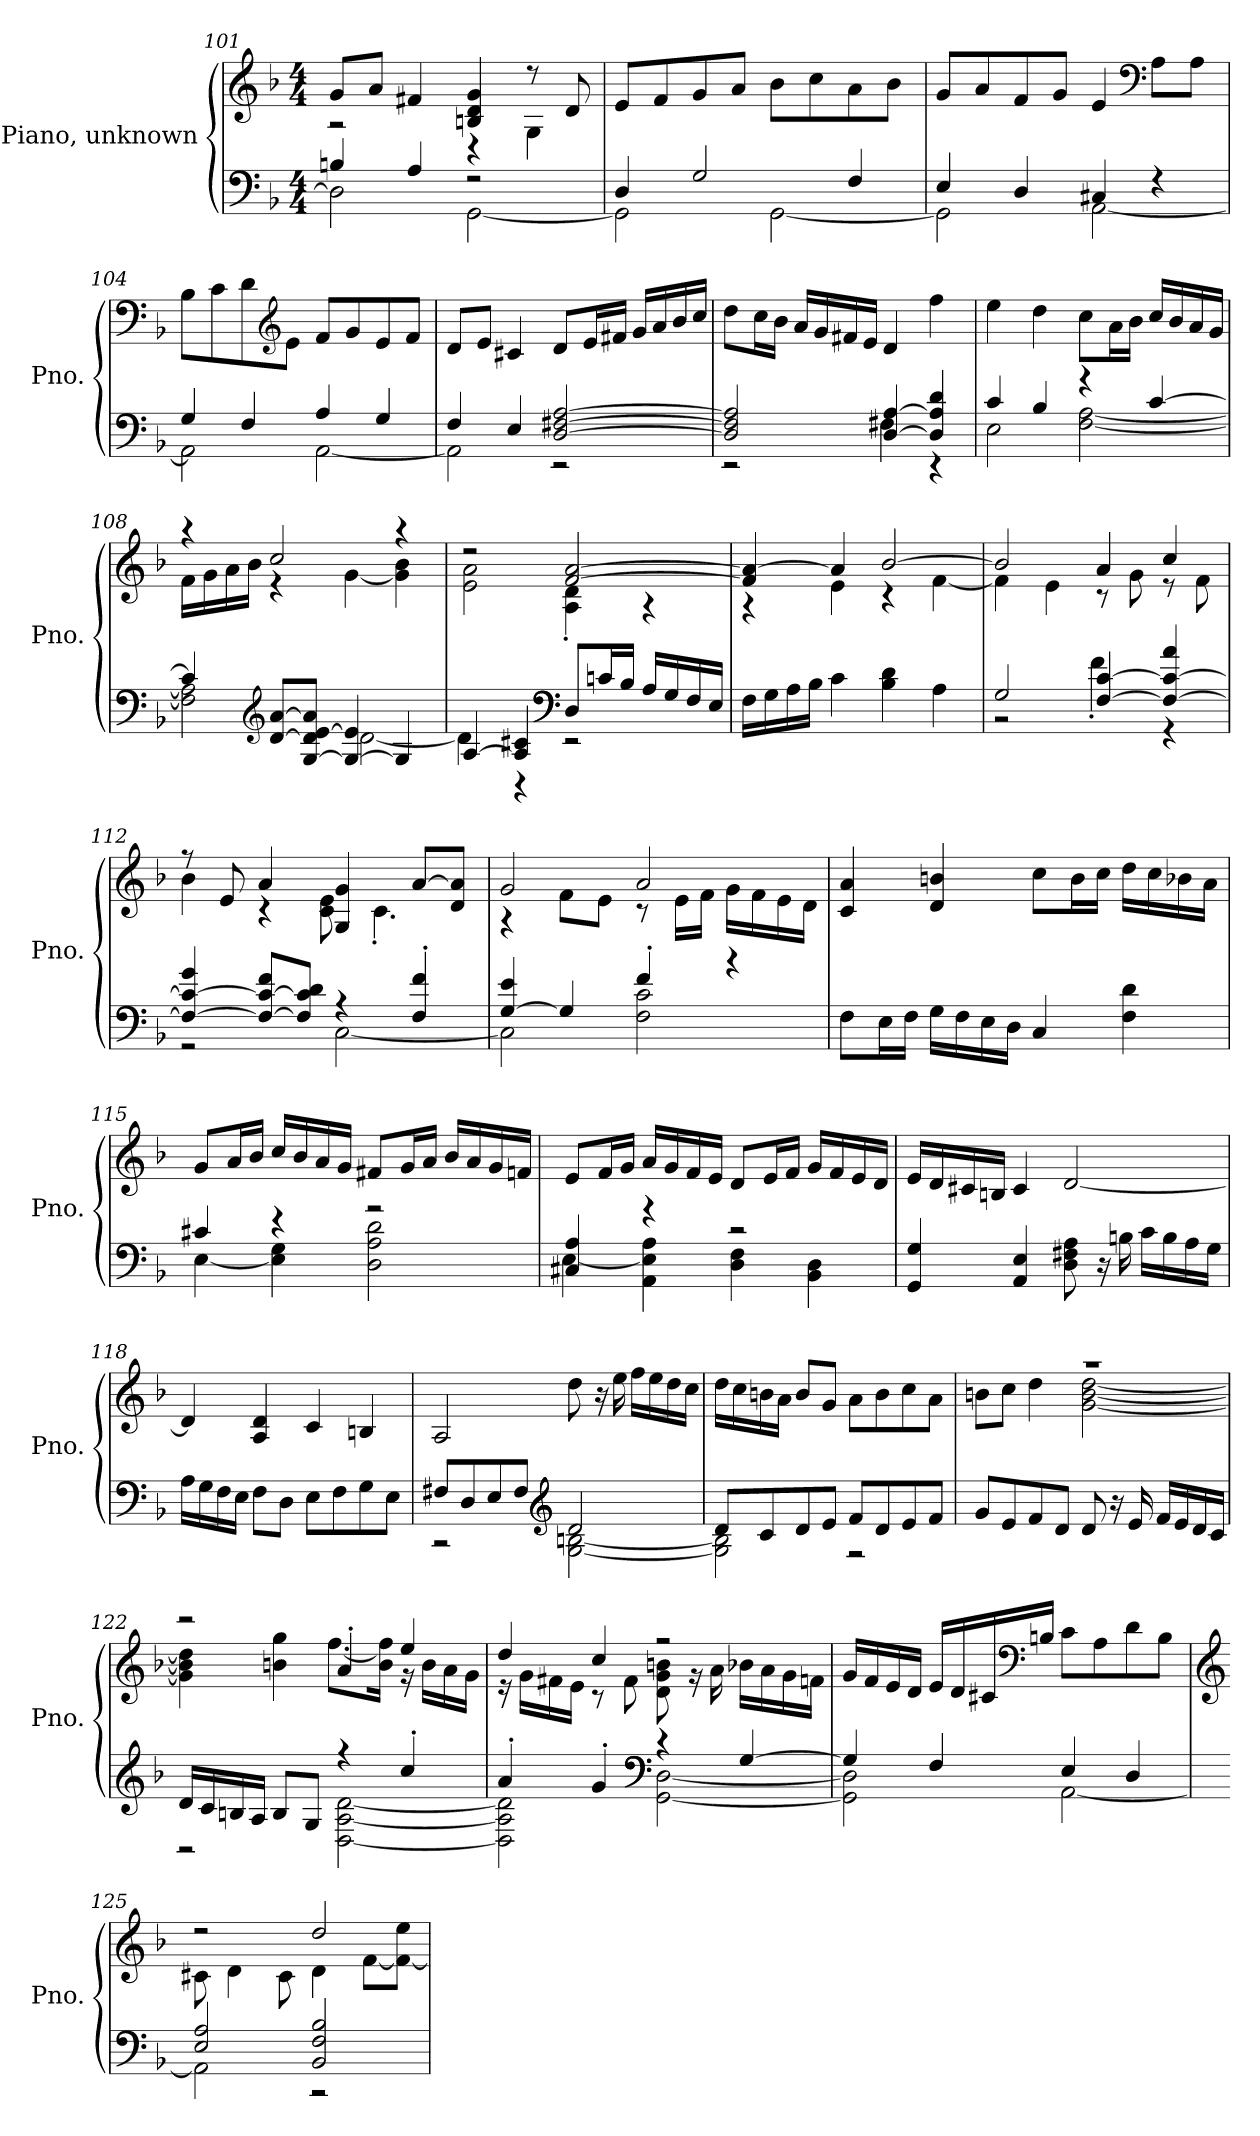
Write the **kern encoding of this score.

**kern	**kern
*part1	*part1
*staff2	*staff1
*I"Piano, unknown	*
*I'Pno.	*
*clefF4	*clefG2
*k[b-]	*k[b-]
*M4/4	*M4/4
=101	=101
*^	*^
4Bn/	2D\]	8g/L	2r
.	.	8a/J	.
4A/	.	4f#X/	.
2r	[2GG\	4Bn/ 4d/ 4g/	4r
.	.	8r	4G\
.	.	8d/	.
*	*	*v	*v
=102	=102	=102
4D/	2GG\]	8e/L
.	.	8f/
2G/	.	8g/
.	.	8a/J
.	[2GG\	8b-\L
.	.	8cc\
4F/	.	8a\
.	.	8b-\J
=103	=103	=103
4E/	2GG\]	8g/L
.	.	8a/
4D/	.	8f/
.	.	8g/J
4C#X/	[2AA\	4e/
*	*	*clefF4
4r	.	8A\L
.	.	8A\J
!!LO:PB:g=z
=104	=104	=104
4G/	2AA\]	8B-\L
.	.	8c\
4F/	.	8d\
*	*	*clefG2
.	.	8e\J
4A/	[2AA\	8f/L
.	.	8g/
4G/	.	8e/
.	.	8f/J
=105	=105	=105
4F/	2AA\]	8d/L
.	.	8e/J
4E/	.	4c#X/
[2D/ [2F#X/ [2A/	2r	8d/L
.	.	16e/L
.	.	16f#X/JJ
.	.	16g/LL
.	.	16a/
.	.	16b-/
.	.	16cc/JJ
=106	=106	=106
2D/] 2F#/] 2A/]	2r	8dd\L
.	.	16cc\L
.	.	16b-\JJ
.	.	16a/LL
.	.	16g/
.	.	16f#X/
.	.	16e/JJ
[4D/ [4A/	4F#X\	4d/
4D/] 4A/] 4d/	4r	4ff\
=107	=107	=107
4c/	2E\	4ee\
4B-/	.	4dd\
4r	[2F\ [2A\	8cc\L
.	.	16a\L
.	.	16b-\JJ
[4c/	.	16cc/LL
.	.	16b-/
.	.	16a/
.	.	16g/JJ
!!LO:LB:g=z
=108	=108	=108
*	*	*^
4c/]	2F\] 2A\]	4r	16f\LL
.	.	.	16g\
.	.	.	16a\
.	.	.	16b-\JJ
*clefG2	*	*	*
[8d/ [8a/L	.	2cc/	4r
[8G/ 8d/] [8e/ 8a/]J	.	.	.
4G/_ 4e/]	[2d\	.	[4g\
4G/]	.	4r	4g\] 4b-\
=109	=109	=109	=109
[4A/	4d\]	2r	2e\ 2a\
4A/] 4c#X/	4r	.	.
*clefF4	*	*	*
8D/L	2r	[2f/ [2a/	4A\' 4d\'
16cn/L	.	.	.
16B-/JJ	.	.	.
16A/LL	.	.	4r
16G/	.	.	.
16F/	.	.	.
16E/JJ	.	.	.
*v	*v	*	*
=110	=110	=110
16F\LL	4f/] 4a/_	4r
16G\	.	.
16A\	.	.
16B-\JJ	.	.
4c\	4a/]	4e\
4B-\ 4d\	[2b-/	4r
4A\	.	[4f\
=111	=111	=111
*^	*	*
2G/	2r	2b-/]	4f\]
.	.	.	4e\
[4F/ [4c/	4f'\	4a/	8r
.	.	.	8g\
4F/_ 4c/_ 4a/	4r	4cc/	8r
.	.	.	8f\
!!LO:LB:g=z	!!
=112	=112	=112	=112
4F/_ 4c/_ 4g/	2r	8r	4b-\
.	.	8e/	.
8F/_ 8c/_ 8f/L	.	4a/	4r
8F/] 8c/] 8d/J	.	.	.
4r	[2C\	4G/ 4g/	8c\ 8e\
.	.	.	4.c'\
4F/' 4f/'	.	[8a/L	.
.	.	8d/ 8a/]J	.
=113	=113	=113	=113
[4G/ 4e/	2C\]	2g/	4r
4G/]	.	.	8f\L
.	.	.	8e\J
4f'/	2F\ 2c\	2a/	8r
.	.	.	16e\LL
.	.	.	16f\JJ
4r	.	.	16g\LL
.	.	.	16f\
.	.	.	16e\
.	.	.	16d\JJ
*v	*v	*	*
*	*v	*v
=114	=114
8F\L	4c/ 4a/
16E\L	.
16F\JJ	.
16G\LL	4d/ 4bn/
16F\	.
16E\	.
16D\JJ	.
4C/	8cc\L
.	16b\L
.	16cc\JJ
4F\ 4d\	16dd\LL
.	16cc\
.	16b-X\
.	16a\JJ
!!LO:LB:g=z
=115	=115
*^	*
4c#X/	[4E\	8g/L
.	.	16a/L
.	.	16b-/JJ
4r	4E\] 4G\	16cc/LL
.	.	16b-/
.	.	16a/
.	.	16g/JJ
2r	2D\ 2A\ 2d\	8f#X/L
.	.	16g/L
.	.	16a/JJ
.	.	16b-/LL
.	.	16a/
.	.	16g/
.	.	16fn/JJ
=116	=116	=116
4C#X/ 4A/	[4E\	8e/L
.	.	16f/L
.	.	16g/JJ
4r	4AA\ 4E\] 4A\	16a/LL
.	.	16g/
.	.	16f/
.	.	16e/JJ
2r	4D\ 4F\	8d/L
.	.	16e/L
.	.	16f/JJ
.	4BB-\ 4D\	16g/LL
.	.	16f/
.	.	16e/
.	.	16d/JJ
*v	*v	*
=117	=117
4GG/ 4G/	16e/LL
.	16d/
.	16c#X/
.	16Bn/JJ
4AA/ 4E/	4c#/
8D\ 8F#X\ 8A\	[2d/
16r	.
16Bn\	.
16c\LL	.
16B\	.
16A\	.
16G\JJ	.
!!LO:LB:g=z
=118	=118
16A\LL	4d/]
16G\	.
16F\	.
16E\JJ	.
8F\L	4A/ 4d/
8D\J	.
8E\L	4c/
8F\	.
8G\	4Bn/
8E\J	.
=119	=119
*^	*
8F#X/L	2r	2A/
8D/	.	.
8E/	.	.
8F#/J	.	.
*clefG2	*	*
2d/	[2G\ [2Bn\	8dd\
.	.	16r
.	.	16ee\
.	.	16ff\LL
.	.	16ee\
.	.	16dd\
.	.	16cc\JJ
=120	=120	=120
8d/L	2G\] 2B\]	16dd\LL
.	.	16cc\
8c/	.	16bn\
.	.	16a\JJ
8d/	.	8b/L
8e/J	.	8g/J
8f/L	2r	8a\L
8d/	.	8b\
8e/	.	8cc\
8f/J	.	8a\J
*v	*v	*
!!LO:LB:g=z
=121	=121
*	*^
8g/L	1r	8bn\L
8e/	.	8cc\J
8f/	.	4dd\
8d/J	.	.
8d/	.	[2g\ [2b\ [2dd\
16r	.	.
16e/	.	.
16f/LL	.	.
16e/	.	.
16d/	.	.
16c/JJ	.	.
=122	=122	=122
*^	*	*
16d/LL	2r	2r	4g\] 4b\] 4dd\]
16c/	.	.	.
16Bn/	.	.	.
16A/JJ	.	.	.
8B/L	.	.	4bn\ 4gg\
8G/J	.	.	.
4r	[2D\ [2A\ [2d\	4a'/	[8.ff\L
.	.	.	16b\ 16ff\]Jk
4cc'/	.	4ee/	16r
.	.	.	16b\LL
.	.	.	16a\
.	.	.	16g\JJ
=123	=123	=123	=123
4a'/	2D\] 2A\] 2d\]	4dd/	16r
.	.	.	16g\LL
.	.	.	16f#X\
.	.	.	16e\JJ
4g'/	.	4cc/	8r
.	.	.	8f#\
*clefF4	*	*	*
4r	[2GG\ [2D\	2r	8d\ 8g\ 8bn\
.	.	.	16r
.	.	.	16a\
[4G/	.	.	16b-X\LL
.	.	.	16a\
.	.	.	16g\
.	.	.	16fn\JJ
*	*	*v	*v
!!LO:PB:g=z
=124	=124	=124
4G/]	2GG\] 2D\]	16g/LL
.	.	16f/
.	.	16e/
.	.	16d/JJ
4F/	.	16e/LL
.	.	16d/
.	.	16c#X/
*	*	*clefF4
.	.	16Bn/JJ
4E/	[2AA\	8c#\L
.	.	8A\
4D/	.	8d\
.	.	8B\J
=125	=125	=125
*	*	*clefG2
*	*	*^
2E/ 2A/	2AA\]	2r	8c#X\
.	.	.	4d\
.	.	.	8c#\
2BB-/ 2F/ 2B-/	2r	2dd/	4d\
.	.	.	[8f\L
.	.	.	8f\_ 8ee\J
*v	*v	*	*
*	*v	*v
=	=
*-	*-
